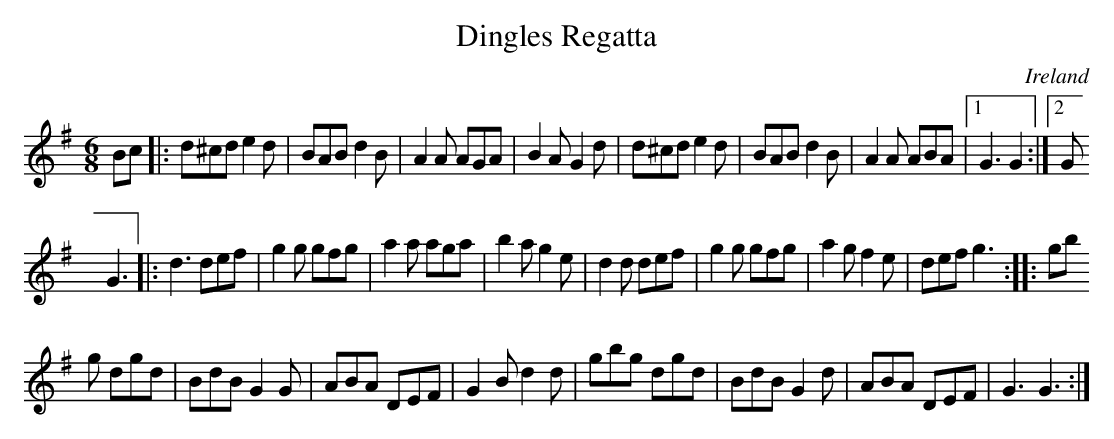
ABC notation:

X:1
T:Dingles Regatta
M:6/8
L:1/8
O:Ireland
K:G
Bc|:d^cd e2d|BAB d2B|A2A AGA|B2A G2d|d^cd e2d|BAB d2B|A2A ABA|1G3 G2:|2G
3 G3|:d3 def|g2g gfg|a2a aga|b2a g2e|d2d def|g2g gfg|a2g f2e|def g3:||:gb
g dgd|BdB G2G|ABA DEF|G2B d2d|gbg dgd|BdB G2d|ABA DEF|G3 G3:|
